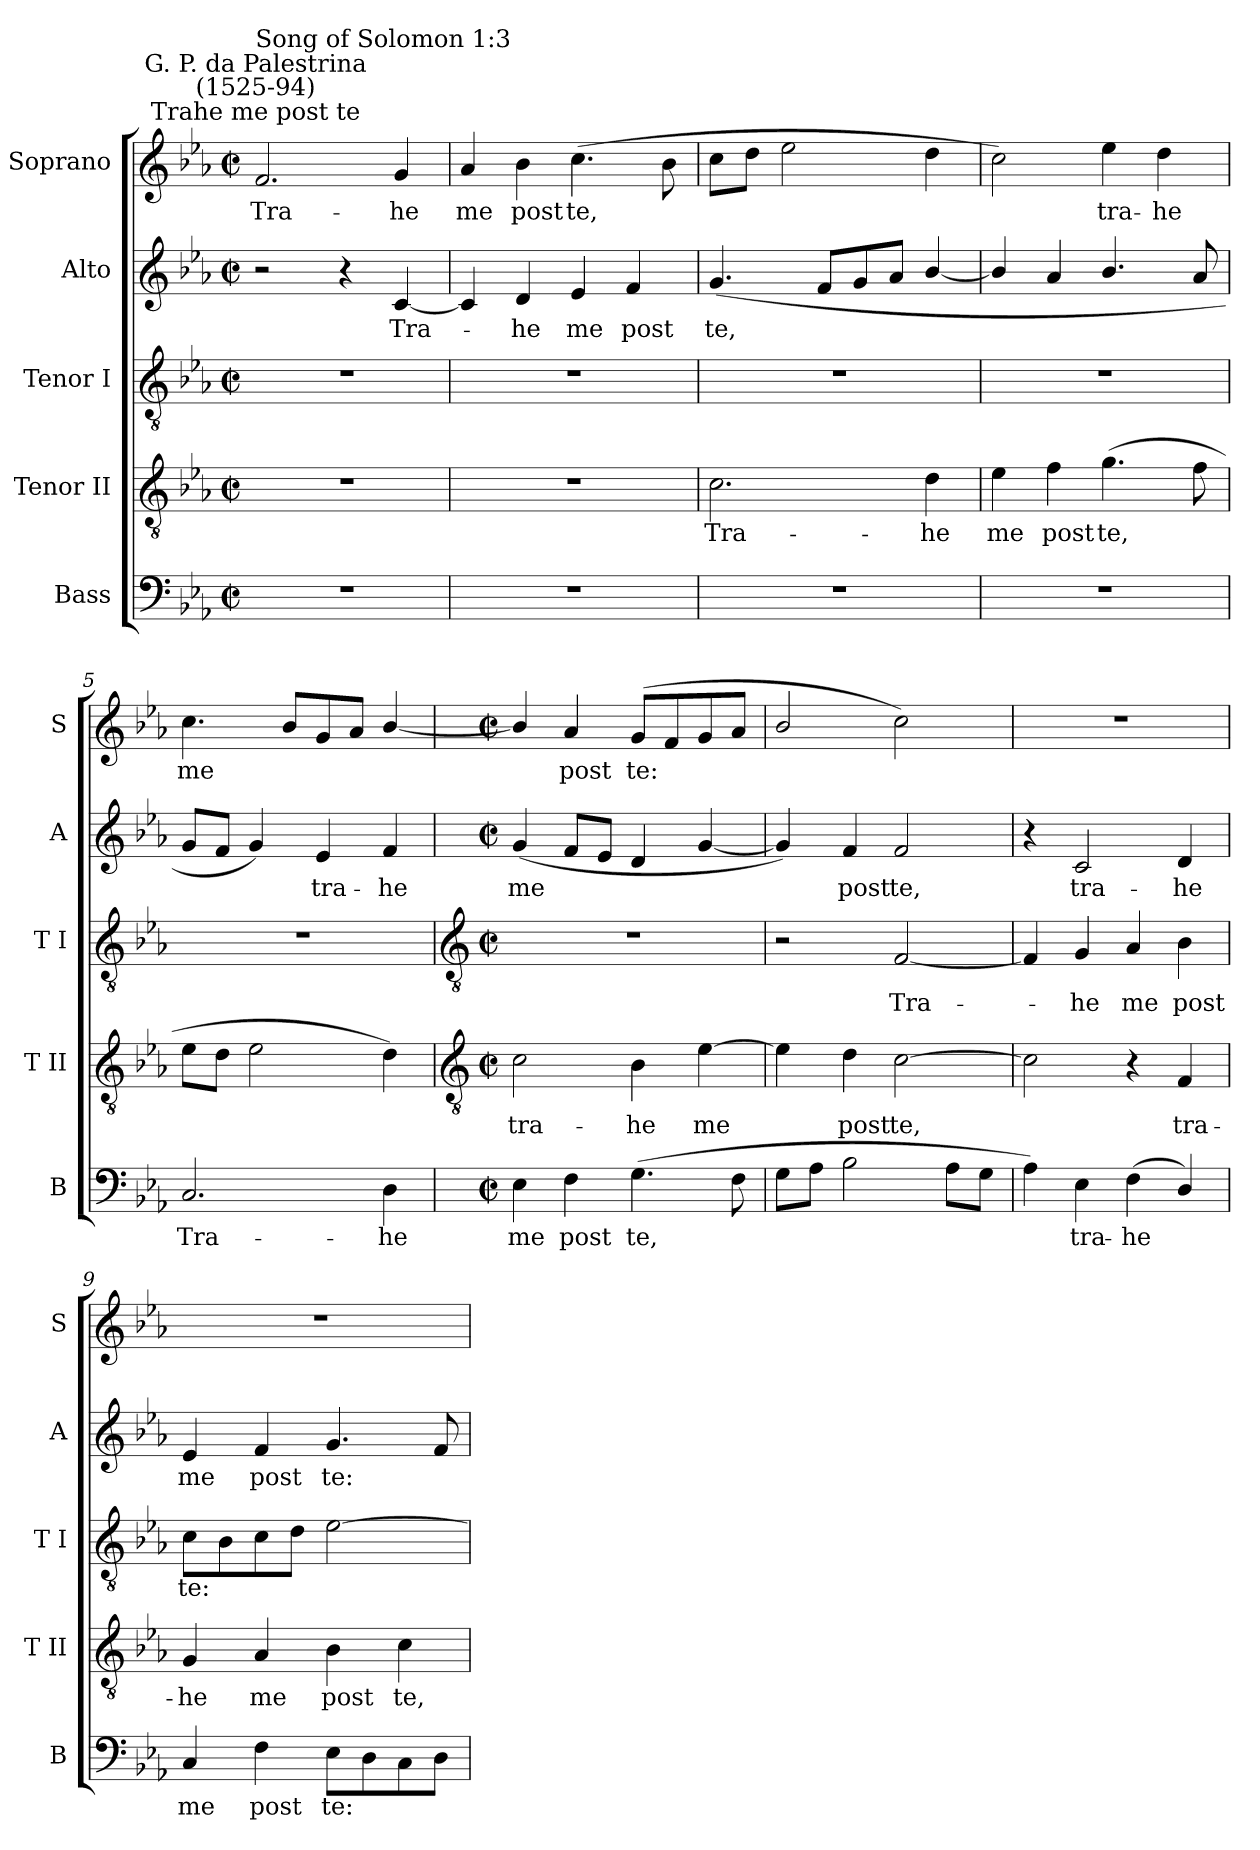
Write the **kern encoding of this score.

**kern	**text	**kern	**text	**kern	**text	**kern	**text	**kern	**text
*part5	*part5	*part4	*part4	*part3	*part3	*part2	*part2	*part1	*part1
*staff5	*staff5	*staff4	*staff4	*staff3	*staff3	*staff2	*staff2	*staff1	*staff1
*I"Bass	*	*I"Tenor II	*	*I"Tenor I	*	*I"Alto	*	*I"Soprano	*
*I'B	*	*I'T II	*	*I'T I	*	*I'A	*	*I'S	*
*clefF4	*	*clefGv2	*	*clefGv2	*	*clefG2	*	*clefG2	*
*k[b-e-a-]	*	*k[b-e-a-]	*	*k[b-e-a-]	*	*k[b-e-a-]	*	*k[b-e-a-]	*
*E-:	*	*E-:	*	*E-:	*	*E-:	*	*E-:	*
*M2/2	*	*M2/2	*	*M2/2	*	*M2/2	*	*M2/2	*
*met(c|)	*	*met(c|)	*	*met(c|)	*	*met(c|)	*	*met(c|)	*
=1	=1	=1	=1	=1	=1	=1	=1	=1	=1
!	!	!	!	!	!	!	!	!LO:TX:a:cj:t=Trahe me post te	!
!	!	!	!	!	!	!	!	!LO:TX:a:cj:t=G. P. da Palestrina\n(1525-94)	!
!	!	!	!	!	!	!	!	!LO:TX:a:t=Song of Solomon 1&colon;3	!
!	!	!	!	!	!	!	!	!	!LO:LY:b
1r	.	1r	.	1r	.	2r	.	2.f	Tra-
.	.	.	.	.	.	4r	.	.	.
!	!	!	!	!	!	!	!LO:LY:b	!	!LO:LY:b
.	.	.	.	.	.	[4c	Tra-	4g	-he
=2	=2	=2	=2	=2	=2	=2	=2	=2	=2
!	!	!	!	!	!	!	!	!	!LO:LY:b
1r	.	1r	.	1r	.	4c]	.	4a-	me
!	!	!	!	!	!	!	!LO:LY:b	!	!LO:LY:b
.	.	.	.	.	.	4d	he	4b-	post
!	!	!	!	!	!	!	!LO:LY:b	!	!LO:LY:b
.	.	.	.	.	.	4e-	me	(>4.cc	te,
!	!	!	!	!	!	!	!LO:LY:b	!	!
.	.	.	.	.	.	4f	post	.	.
.	.	.	.	.	.	.	.	8b-	.
=3	=3	=3	=3	=3	=3	=3	=3	=3	=3
!	!	!	!LO:LY:b	!	!	!	!LO:LY:b	!	!
1r	.	2.c	Tra-	1r	.	(<4.g	te,	8ccL	.
.	.	.	.	.	.	.	.	8ddJ	.
.	.	.	.	.	.	.	.	2ee-	.
.	.	.	.	.	.	8fL	.	.	.
.	.	.	.	.	.	8g	.	.	.
.	.	.	.	.	.	8a-J	.	.	.
!	!	!	!LO:LY:b	!	!	!	!	!	!
.	.	4d	-he	.	.	[4b-/	.	4dd	.
=4	=4	=4	=4	=4	=4	=4	=4	=4	=4
!	!	!	!LO:LY:b	!	!	!	!	!	!
1r	.	4e-	me	1r	.	4b-/]	.	2cc)	.
!	!	!	!LO:LY:b	!	!	!	!	!	!
.	.	4f	post	.	.	4a-	.	.	.
!	!	!	!LO:LY:b	!	!	!	!	!	!LO:LY:b
.	.	(>4.g	te,	.	.	4.b-/	.	4ee-	tra-
!	!	!	!	!	!	!	!	!	!LO:LY:b
.	.	.	.	.	.	.	.	4dd	-he
.	.	8f	.	.	.	8a-	.	.	.
=5	=5	=5	=5	=5	=5	=5	=5	=5	=5
!	!LO:LY:b	!	!	!	!	!	!	!	!LO:LY:b
2.C	Tra-	8e-L	.	1r	.	8gL	.	4.cc	me
.	.	8dJ	.	.	.	8fJ	.	.	.
.	.	2e-	.	.	.	4g)	.	.	.
.	.	.	.	.	.	.	.	8b-L	.
!	!	!	!	!	!	!	!LO:LY:b	!	!
.	.	.	.	.	.	4e-	tra-	8g	.
.	.	.	.	.	.	.	.	8a-J	.
!	!LO:LY:b	!	!	!	!	!	!LO:LY:b	!	!
4D	-he	4d)	.	.	.	4f	-he	[4b-/	.
!!LO:LB:g=z
=6	=6	=6	=6	=6	=6	=6	=6	=6	=6
*	*	*clefGv2	*	*clefGv2	*	*	*	*	*
*M2/2	*	*M2/2	*	*M2/2	*	*M2/2	*	*M2/2	*
*met(c|)	*	*met(c|)	*	*met(c|)	*	*met(c|)	*	*met(c|)	*
!	!LO:LY:b	!	!LO:LY:b	!	!	!	!LO:LY:b	!	!
4E-	me	2c	tra-	1r	.	(<4g	me	4b-/]	.
!	!LO:LY:b	!	!	!	!	!	!	!	!LO:LY:b
4F	post	.	.	.	.	8fL	.	4a-	post
.	.	.	.	.	.	8e-J	.	.	.
!	!LO:LY:b	!	!LO:LY:b	!	!	!	!	!	!LO:LY:b
(>4.G	te,	4B-	-he	.	.	4d	.	(<8gL	te:
.	.	.	.	.	.	.	.	8f	.
!	!	!	!LO:LY:b	!	!	!	!	!	!
.	.	[4e-	me	.	.	[4g	.	8g	.
8F	.	.	.	.	.	.	.	8a-J	.
=7	=7	=7	=7	=7	=7	=7	=7	=7	=7
8GL	.	4e-]	.	2r	.	4g])	.	2b-/	.
8A-J	.	.	.	.	.	.	.	.	.
!	!	!	!LO:LY:b	!	!	!	!LO:LY:b	!	!
2B-	.	4d	post	.	.	4f	post	.	.
!	!	!	!LO:LY:b	!	!LO:LY:b	!	!LO:LY:b	!	!
.	.	[2c	te,	[2F	Tra-	2f	te,	2cc)	.
8A-L	.	.	.	.	.	.	.	.	.
8GJ	.	.	.	.	.	.	.	.	.
=8	=8	=8	=8	=8	=8	=8	=8	=8	=8
4A-)	.	2c]	.	4F]	.	4r	.	1r	.
!	!LO:LY:b	!	!	!	!LO:LY:b	!	!LO:LY:b	!	!
4E-	tra-	.	.	4G	he	2c	tra-	.	.
!	!LO:LY:b	!	!	!	!LO:LY:b	!	!	!	!
(<4F	-he	4r	.	4A-	me	.	.	.	.
!	!	!	!LO:LY:b	!	!LO:LY:b	!	!LO:LY:b	!	!
4D/)	.	4F	tra-	4B-	post	4d	-he	.	.
=9	=9	=9	=9	=9	=9	=9	=9	=9	=9
!	!LO:LY:b	!	!LO:LY:b	!	!LO:LY:b	!	!LO:LY:b	!	!
4C	me	4G	-he	8cL	te:	4e-	me	1r	.
.	.	.	.	8B-	.	.	.	.	.
!	!LO:LY:b	!	!LO:LY:b	!	!	!	!LO:LY:b	!	!
4F	post	4A-	me	8c	.	4f	post	.	.
.	.	.	.	8dJ	.	.	.	.	.
!	!LO:LY:b	!	!LO:LY:b	!	!	!	!LO:LY:b	!	!
8E-L	te:	4B-	post	[2e-	.	4.g	te:	.	.
8D	.	.	.	.	.	.	.	.	.
!	!	!	!LO:LY:b	!	!	!	!	!	!
8C	.	4c	te,	.	.	.	.	.	.
8DJ	.	.	.	.	.	8f	.	.	.
=	=	=	=	=	=	=	=	=	=
*-	*-	*-	*-	*-	*-	*-	*-	*-	*-
